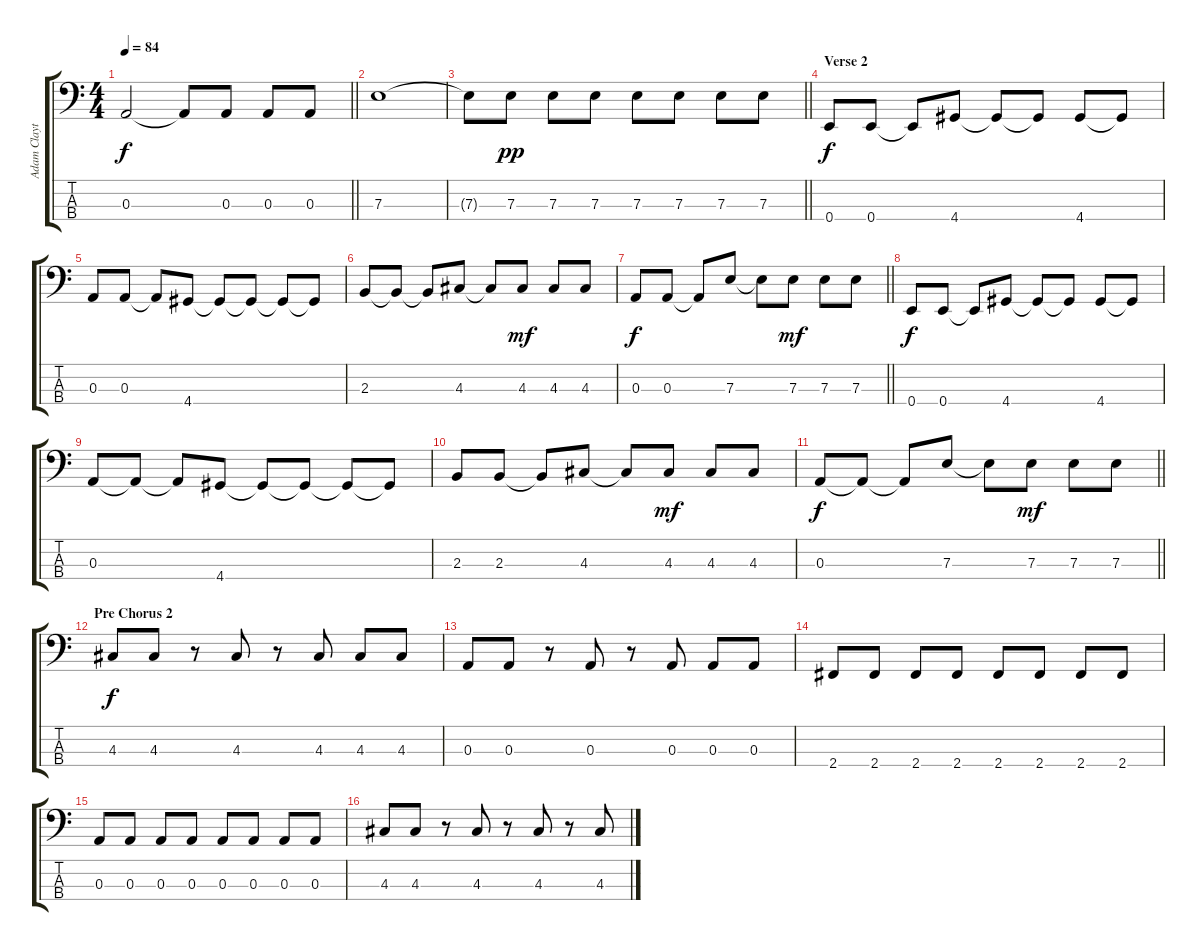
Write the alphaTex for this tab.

\track ("Adam Clayton" "Adam Clayt") {instrument electricbassfinger}
\staff {score tabs}
\tuning (G2 D2 A1 E1) {hide}
\ts (4 4)
\tempo 84
\clef f4
\barLineRight lightlight
\ks c
0.3.2{dy f} 0.3{t}.8 0.3.8 0.3.8 0.3.8 |
7.3.1 |
\barLineRight lightlight
7.3{t}.8 7.3.8{dy pp} 7.3.8 7.3.8 7.3.8 7.3.8 7.3.8 7.3.8 |
\section ("" "Verse 2")
0.4.8{dy f} 0.4.8 0.4{t}.8 4.4.8 4.4{t}.8 4.4{t}.8 4.4.8 4.4{t}.8 |
0.3.8 0.3.8 0.3{t}.8 4.4.8 4.4{t}.8 4.4{t}.8 4.4{t}.8 4.4{t}.8 |
2.3.8 2.3{t}.8 2.3{t}.8 4.3.8 4.3{t}.8 4.3.8{dy mf} 4.3.8 4.3.8 |
\barLineRight lightlight
0.3.8{dy f} 0.3.8 0.3{t}.8 7.3.8 7.3{t}.8 7.3.8{dy mf} 7.3.8 7.3.8 |
0.4.8{dy f} 0.4.8 0.4{t}.8 4.4.8 4.4{t}.8 4.4{t}.8 4.4.8 4.4{t}.8 |
0.3.8 0.3{t}.8 0.3{t}.8 4.4.8 4.4{t}.8 4.4{t}.8 4.4{t}.8 4.4{t}.8 |
2.3.8 2.3.8 2.3{t}.8 4.3.8 4.3{t}.8 4.3.8{dy mf} 4.3.8 4.3.8 |
\barLineRight lightlight
0.3.8{dy f} 0.3{t}.8 0.3{t}.8 7.3.8 7.3{t}.8 7.3.8{dy mf} 7.3.8 7.3.8 |
\section ("" "Pre Chorus 2")
4.3.8{dy f} 4.3.8 r.8 4.3.8 r.8 4.3.8 4.3.8 4.3.8 |
0.3.8 0.3.8 r.8 0.3.8 r.8 0.3.8 0.3.8 0.3.8 |
2.4.8 2.4.8 2.4.8 2.4.8 2.4.8 2.4.8 2.4.8 2.4.8 |
0.3.8 0.3.8 0.3.8 0.3.8 0.3.8 0.3.8 0.3.8 0.3.8 |
4.3.8 4.3.8 r.8 4.3.8 r.8 4.3.8 r.8 4.3.8
